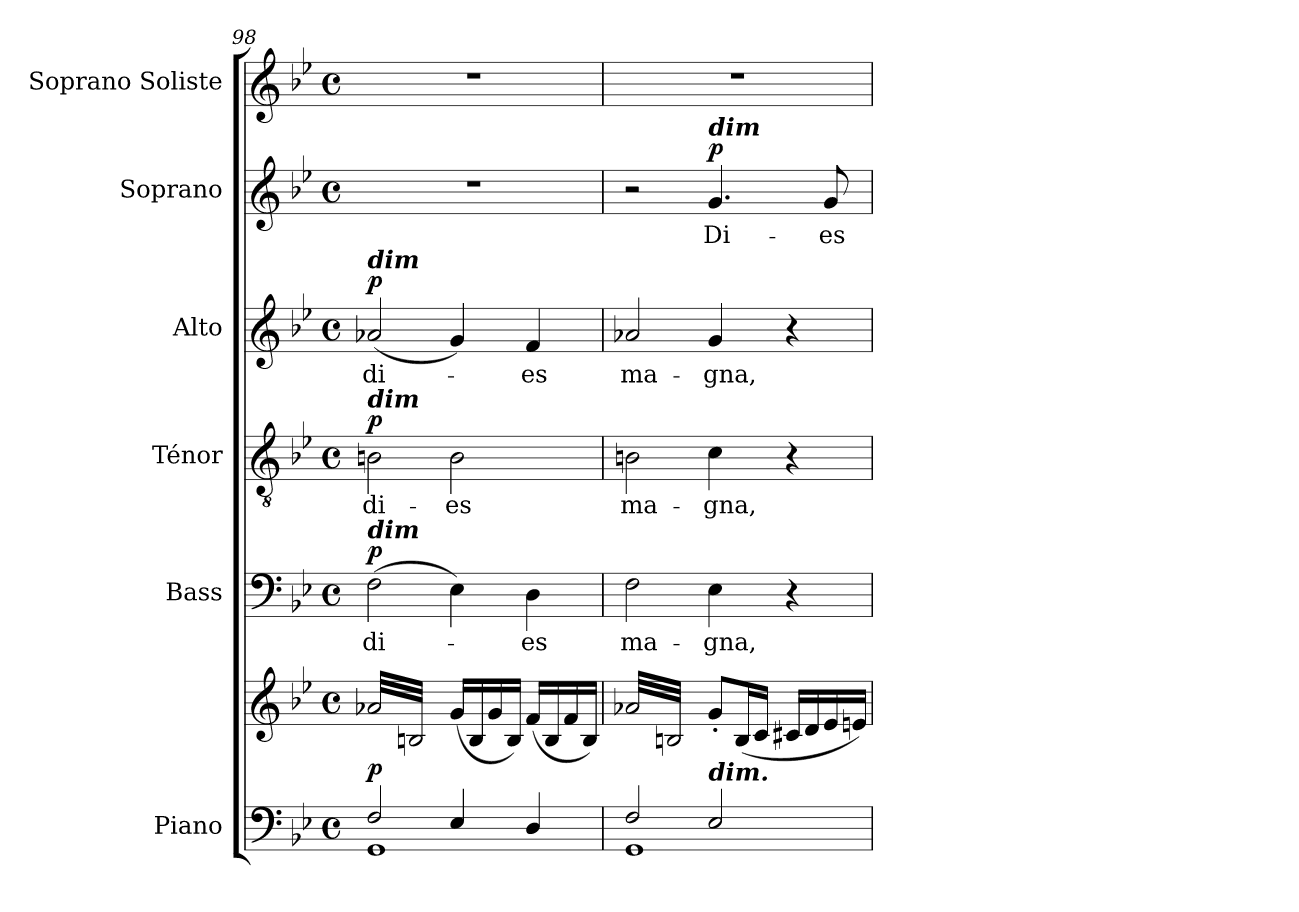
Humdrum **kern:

**kern	**kern	**dynam	**kern	**text	**dynam	**kern	**text	**dynam	**kern	**text	**dynam	**kern	**text	**dynam	**kern
*part6	*part6	*part6	*part5	*part5	*part5	*part4	*part4	*part4	*part3	*part3	*part3	*part2	*part2	*part2	*part1
*staff7	*staff6	*staff6/7	*staff5	*staff5	*staff5	*staff4	*staff4	*staff4	*staff3	*staff3	*staff3	*staff2	*staff2	*staff2	*staff1
*I"Piano	*	*	*I"Bass	*	*	*I"Ténor	*	*	*I"Alto	*	*	*I"Soprano	*	*	*I"Soprano Soliste
*I'Pno.	*	*	*I'B.	*	*	*I'T.	*	*	*I'A.	*	*	*I'S.	*	*	*
*clefF4	*clefG2	*	*clefF4	*	*	*clefGv2	*	*	*clefG2	*	*	*clefG2	*	*	*clefG2
*k[b-e-]	*k[b-e-]	*	*k[b-e-]	*	*	*k[b-e-]	*	*	*k[b-e-]	*	*	*k[b-e-]	*	*	*k[b-e-]
*M4/4	*M4/4	*	*M4/4	*	*	*M4/4	*	*	*M4/4	*	*	*M4/4	*	*	*M4/4
*met(c)	*met(c)	*	*met(c)	*	*	*met(c)	*	*	*met(c)	*	*	*met(c)	*	*	*met(c)
=98	=98	=98	=98	=98	=98	=98	=98	=98	=98	=98	=98	=98	=98	=98	=98
*^	*	*	*	*	*	*	*	*	*	*	*	*	*	*	*
!	!	!	!	!	!	!	!	!	!	!LO:TX:a:Bi:t=dim	!	!	!	!	!	!
!	!	!	!	!	!	!	!LO:TX:a:Bi:t=dim	!	!	!	!	!	!	!	!	!
!	!	!	!	!LO:TX:a:Bi:t=dim	!	!	!	!	!	!	!	!	!	!	!	!
!	!	!	!LO:DY:a=2	!	!	!LO:DY:a	!	!	!LO:DY:a	!	!	!LO:DY:a	!	!	!	!
*	*	*tremolo	*	*	*	*	*	*	*	*	*	*	*	*	*	*
2F/	1GG	(32a-X/LLL	p	(2F\	di-	p	2Bn\	di-	p	(2a-X/	di-	p	1r	.	.	1r
.	.	32Bn/)	.	.	.	.	.	.	.	.	.	.	.	.	.	.
.	.	32a-X/	.	.	.	.	.	.	.	.	.	.	.	.	.	.
.	.	32Bn/)	.	.	.	.	.	.	.	.	.	.	.	.	.	.
.	.	32a-X/	.	.	.	.	.	.	.	.	.	.	.	.	.	.
.	.	32Bn/)	.	.	.	.	.	.	.	.	.	.	.	.	.	.
.	.	32a-X/	.	.	.	.	.	.	.	.	.	.	.	.	.	.
.	.	32Bn/)	.	.	.	.	.	.	.	.	.	.	.	.	.	.
.	.	32a-X/	.	.	.	.	.	.	.	.	.	.	.	.	.	.
.	.	32Bn/)	.	.	.	.	.	.	.	.	.	.	.	.	.	.
.	.	32a-X/	.	.	.	.	.	.	.	.	.	.	.	.	.	.
.	.	32Bn/)	.	.	.	.	.	.	.	.	.	.	.	.	.	.
.	.	32a-X/	.	.	.	.	.	.	.	.	.	.	.	.	.	.
.	.	32Bn/)	.	.	.	.	.	.	.	.	.	.	.	.	.	.
.	.	32a-X/	.	.	.	.	.	.	.	.	.	.	.	.	.	.
.	.	32Bn/)JJJ	.	.	.	.	.	.	.	.	.	.	.	.	.	.
*	*	*Xtremolo	*	*	*	*	*	*	*	*	*	*	*	*	*	*
4E-/	.	(16g/LL	.	4E-\)	.	.	2B\	-es	.	4g/)	.	.	.	.	.	.
.	.	.	.	.	.	.	.	.	.	.	.	.	.	.	.	.
.	.	16B/	.	.	.	.	.	.	.	.	.	.	.	.	.	.
.	.	.	.	.	.	.	.	.	.	.	.	.	.	.	.	.
.	.	16g/	.	.	.	.	.	.	.	.	.	.	.	.	.	.
.	.	.	.	.	.	.	.	.	.	.	.	.	.	.	.	.
.	.	16B/JJ)	.	.	.	.	.	.	.	.	.	.	.	.	.	.
.	.	.	.	.	.	.	.	.	.	.	.	.	.	.	.	.
4D/	.	(16f/LL	.	4D\	-es	.	.	.	.	4f/	-es	.	.	.	.	.
.	.	16B/	.	.	.	.	.	.	.	.	.	.	.	.	.	.
.	.	16f/	.	.	.	.	.	.	.	.	.	.	.	.	.	.
.	.	16B/JJ)	.	.	.	.	.	.	.	.	.	.	.	.	.	.
=99	=99	=99	=99	=99	=99	=99	=99	=99	=99	=99	=99	=99	=99	=99	=99	=99
*	*	*tremolo	*	*	*	*	*	*	*	*	*	*	*	*	*	*
2F/	1GG	(32a-X/LLL	.	2F\	ma-	.	2Bn\	ma-	.	2a-X/	ma-	.	2r	.	.	1r
.	.	32Bn/)	.	.	.	.	.	.	.	.	.	.	.	.	.	.
.	.	32a-X/	.	.	.	.	.	.	.	.	.	.	.	.	.	.
.	.	32Bn/)	.	.	.	.	.	.	.	.	.	.	.	.	.	.
.	.	32a-X/	.	.	.	.	.	.	.	.	.	.	.	.	.	.
.	.	32Bn/)	.	.	.	.	.	.	.	.	.	.	.	.	.	.
.	.	32a-X/	.	.	.	.	.	.	.	.	.	.	.	.	.	.
.	.	32Bn/)	.	.	.	.	.	.	.	.	.	.	.	.	.	.
.	.	32a-X/	.	.	.	.	.	.	.	.	.	.	.	.	.	.
.	.	32Bn/)	.	.	.	.	.	.	.	.	.	.	.	.	.	.
.	.	32a-X/	.	.	.	.	.	.	.	.	.	.	.	.	.	.
.	.	32Bn/)	.	.	.	.	.	.	.	.	.	.	.	.	.	.
.	.	32a-X/	.	.	.	.	.	.	.	.	.	.	.	.	.	.
.	.	32Bn/)	.	.	.	.	.	.	.	.	.	.	.	.	.	.
.	.	32a-X/	.	.	.	.	.	.	.	.	.	.	.	.	.	.
.	.	32Bn/)JJJ	.	.	.	.	.	.	.	.	.	.	.	.	.	.
*	*	*Xtremolo	*	*	*	*	*	*	*	*	*	*	*	*	*	*
!	!	!	!	!	!	!	!	!	!	!	!	!	!LO:TX:a:Bi:t=dim	!	!	!
!LO:TX:a:Bi:t=dim.	!	!	!	!	!	!	!	!	!	!	!	!	!	!	!	!
!	!	!	!	!	!	!	!	!	!	!	!	!	!	!	!LO:DY:a	!
2E-/	.	8g'/L	.	4E-\	-gna,	.	4c\	-gna,	.	4g/	-gna,	.	4.g/	Di-	p	.
.	.	.	.	.	.	.	.	.	.	.	.	.	.	.	.	.
.	.	.	.	.	.	.	.	.	.	.	.	.	.	.	.	.
.	.	.	.	.	.	.	.	.	.	.	.	.	.	.	.	.
.	.	(16B/L	.	.	.	.	.	.	.	.	.	.	.	.	.	.
.	.	.	.	.	.	.	.	.	.	.	.	.	.	.	.	.
.	.	16c/JJ	.	.	.	.	.	.	.	.	.	.	.	.	.	.
.	.	.	.	.	.	.	.	.	.	.	.	.	.	.	.	.
.	.	16c#X/LL	.	4r	.	.	4r	.	.	4r	.	.	.	.	.	.
.	.	16d/	.	.	.	.	.	.	.	.	.	.	.	.	.	.
.	.	16e-/	.	.	.	.	.	.	.	.	.	.	8g/	-es	.	.
.	.	16en/JJ)	.	.	.	.	.	.	.	.	.	.	.	.	.	.
*v	*v	*	*	*	*	*	*	*	*	*	*	*	*	*	*	*
=	=	=	=	=	=	=	=	=	=	=	=	=	=	=	=
*-	*-	*-	*-	*-	*-	*-	*-	*-	*-	*-	*-	*-	*-	*-	*-
